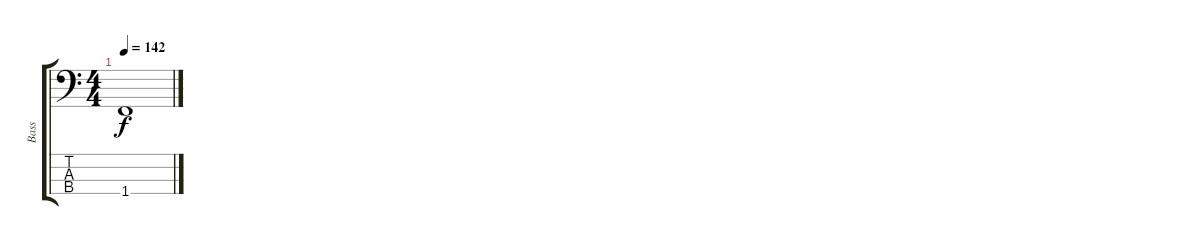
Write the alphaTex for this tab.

\track ("Bass" "Bass") {instrument electricbassfinger}
\staff {score tabs}
\tuning (G2 D2 A1 E1) {hide}
\ts (4 4)
\tempo 142
\clef f4
\ks c
1.4{t}.1{dy f}
